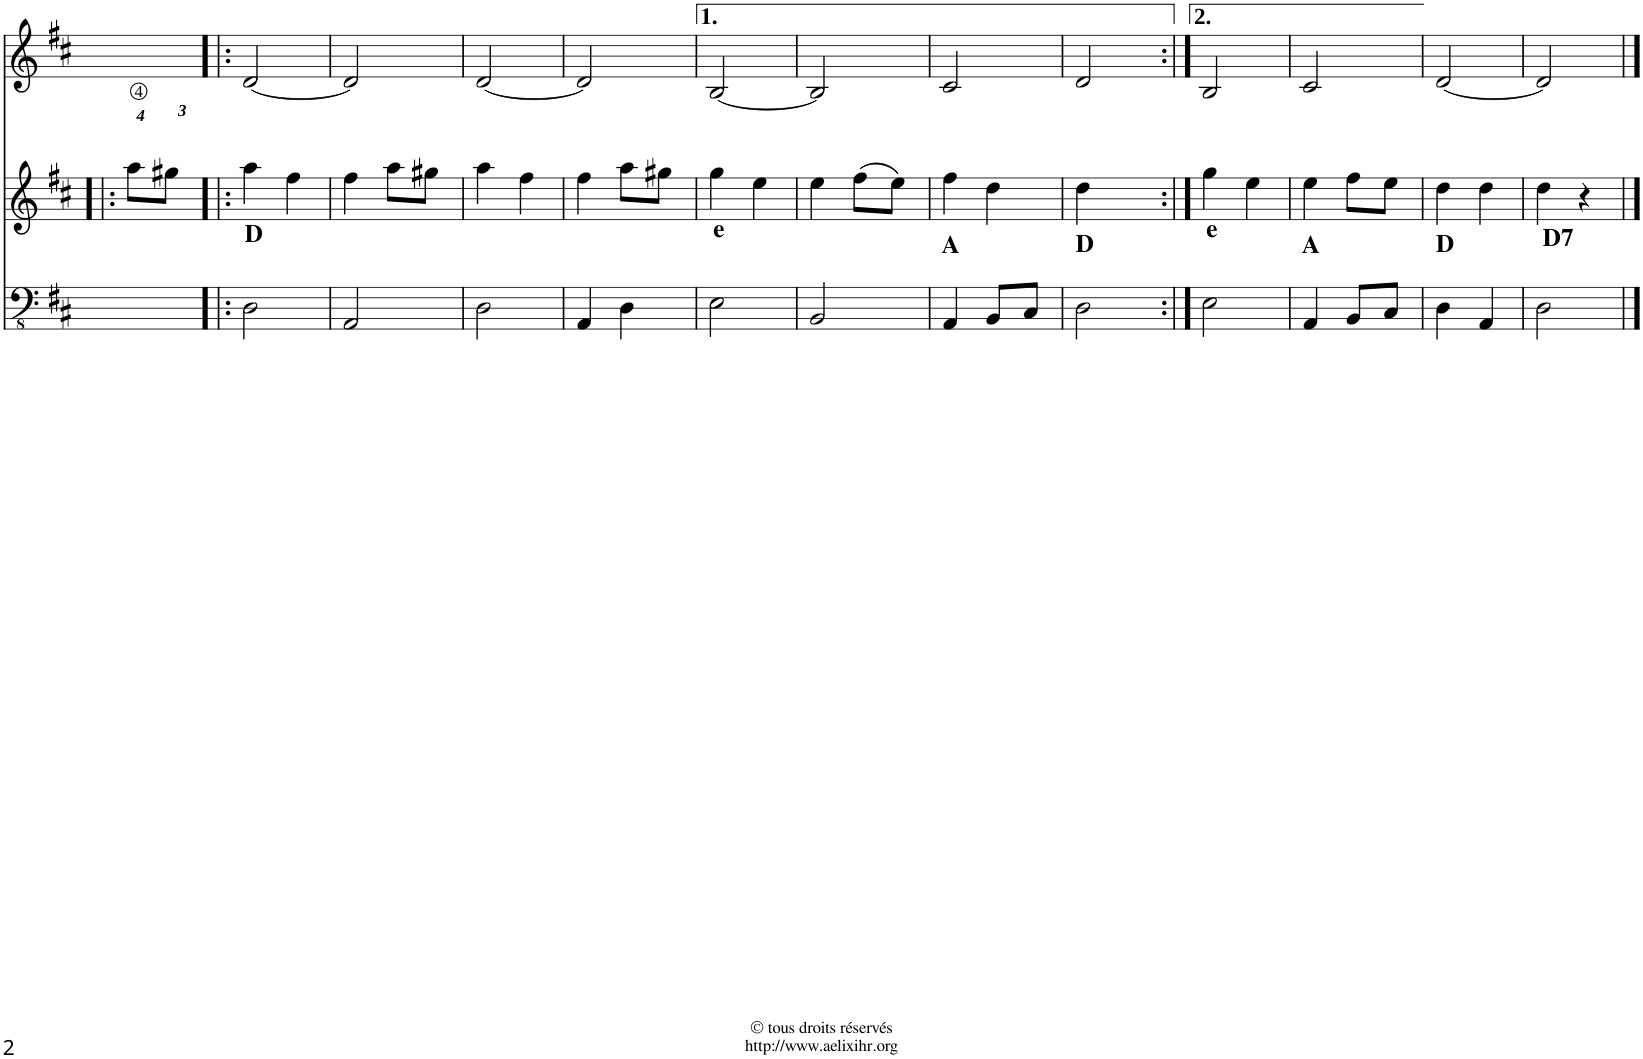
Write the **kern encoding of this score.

**kern	**kern	**kern
*part3	*part2	*part1
*staff3	*staff2	*staff1
*I"bas	*I"1	*I"2
!!LO:PB:g=z
*clefFv4	*clefG2	*clefG2
*Trd7c12	*	*
*k[f#c#]	*k[f#c#]	*k[f#c#]
*M2/4	*M2/4	*M2/4
=13!|:	=13!|:	=13!|:
4ryy	8aa\L	4ryy
.	8gg#X\J	.
=14!|:	=14!|:	=14!|:
!	!LO:TX:b:B:t=D	!
2DD\	4aa\	[2d/
.	4ff#\	.
=15	=15	=15
2AAA/	4ff#\	2d/]
.	8aa\L	.
.	8gg#X\J	.
=16	=16	=16
2DD\	4aa\	[2d/
.	4ff#\	.
=17	=17	=17
4AAA/	4ff#\	2d/]
4DD\	8aa\L	.
.	8gg#X\J	.
=18	=18	=18
!	!LO:TX:b:B:t=e	!
2EE\	4gg\	[2B/
.	4ee\	.
=19	=19	=19
2BBB/	4ee\	2B/]
.	(8ff#\L	.
.	8ee\J)	.
=20	=20	=20
!	!LO:TX:b:B:t=A	!
4AAA/	4ff#\	2c#/
8BBB/L	4dd\	.
8CC#/J	.	.
=21	=21	=21
!	!LO:TX:b:B:t=D	!
2DD\	4dd\	2d/
.	4ryy	.
=22:|!	=22:|!	=22:|!
!	!LO:TX:b:B:t=e	!
2EE\	4gg\	2B/
.	4ee\	.
=23	=23	=23
!	!LO:TX:b:B:t=A	!
4AAA/	4ee\	2c#/
8BBB/L	8ff#\L	.
8CC#/J	8ee\J	.
=24	=24	=24
!	!LO:TX:b:B:t=D	!
4DD\	4dd\	[2d/
4AAA/	4dd\	.
=25	=25	=25
!	!LO:TX:b:B:t=D7	!
2DD\	4dd\	2d/]
.	4r	.
==	==	==
*-	*-	*-
